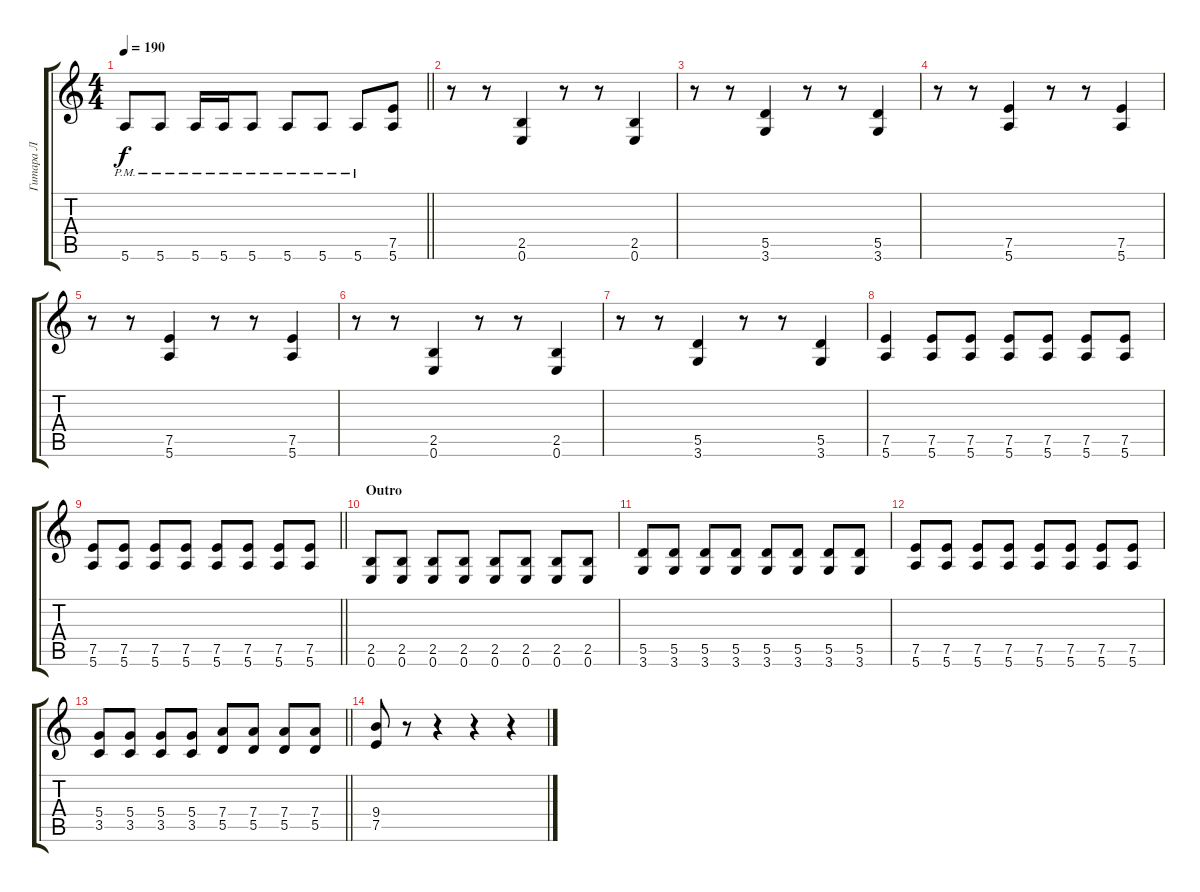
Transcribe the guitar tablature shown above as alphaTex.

\track ("Гитара Л" "Гитара Л") {instrument distortionguitar}
\staff {score tabs}
\tuning (E4 B3 G3 D3 A2 E2) {hide}
\ts (4 4)
\tempo 190
\clef g2
\barLineRight lightlight
\ks c
5.6{pm}.8{dy f} 5.6{pm}.8 5.6{pm}.16 5.6{pm}.16 5.6{pm}.8 5.6{pm}.8 5.6{pm}.8 5.6{pm}.8 (7.5 5.6).8 |
\section ("" " ")
r.8 r.8 (2.5 0.6).4 r.8 r.8 (2.5 0.6).4 |
r.8 r.8 (5.5 3.6).4 r.8 r.8 (5.5 3.6).4 |
r.8 r.8 (7.5 5.6).4 r.8 r.8 (7.5 5.6).4 |
r.8 r.8 (7.5 5.6).4 r.8 r.8 (7.5 5.6).4 |
r.8 r.8 (2.5 0.6).4 r.8 r.8 (2.5 0.6).4 |
r.8 r.8 (5.5 3.6).4 r.8 r.8 (5.5 3.6).4 |
(7.5 5.6).4 (7.5 5.6).8 (7.5 5.6).8 (7.5 5.6).8 (7.5 5.6).8 (7.5 5.6).8 (7.5 5.6).8 |
\barLineRight lightlight
(7.5 5.6).8 (7.5 5.6).8 (7.5 5.6).8 (7.5 5.6).8 (7.5 5.6).8 (7.5 5.6).8 (7.5 5.6).8 (7.5 5.6).8 |
\section ("" "Outro")
(2.5 0.6).8 (2.5 0.6).8 (2.5 0.6).8 (2.5 0.6).8 (2.5 0.6).8 (2.5 0.6).8 (2.5 0.6).8 (2.5 0.6).8 |
(5.5 3.6).8 (5.5 3.6).8 (5.5 3.6).8 (5.5 3.6).8 (5.5 3.6).8 (5.5 3.6).8 (5.5 3.6).8 (5.5 3.6).8 |
(7.5 5.6).8 (7.5 5.6).8 (7.5 5.6).8 (7.5 5.6).8 (7.5 5.6).8 (7.5 5.6).8 (7.5 5.6).8 (7.5 5.6).8 |
\barLineRight lightlight
(5.4 3.5).8 (5.4 3.5).8 (5.4 3.5).8 (5.4 3.5).8 (7.4 5.5).8 (7.4 5.5).8 (7.4 5.5).8 (7.4 5.5).8 |
(9.4 7.5).8 r.8 r.4 r.4 r.4
